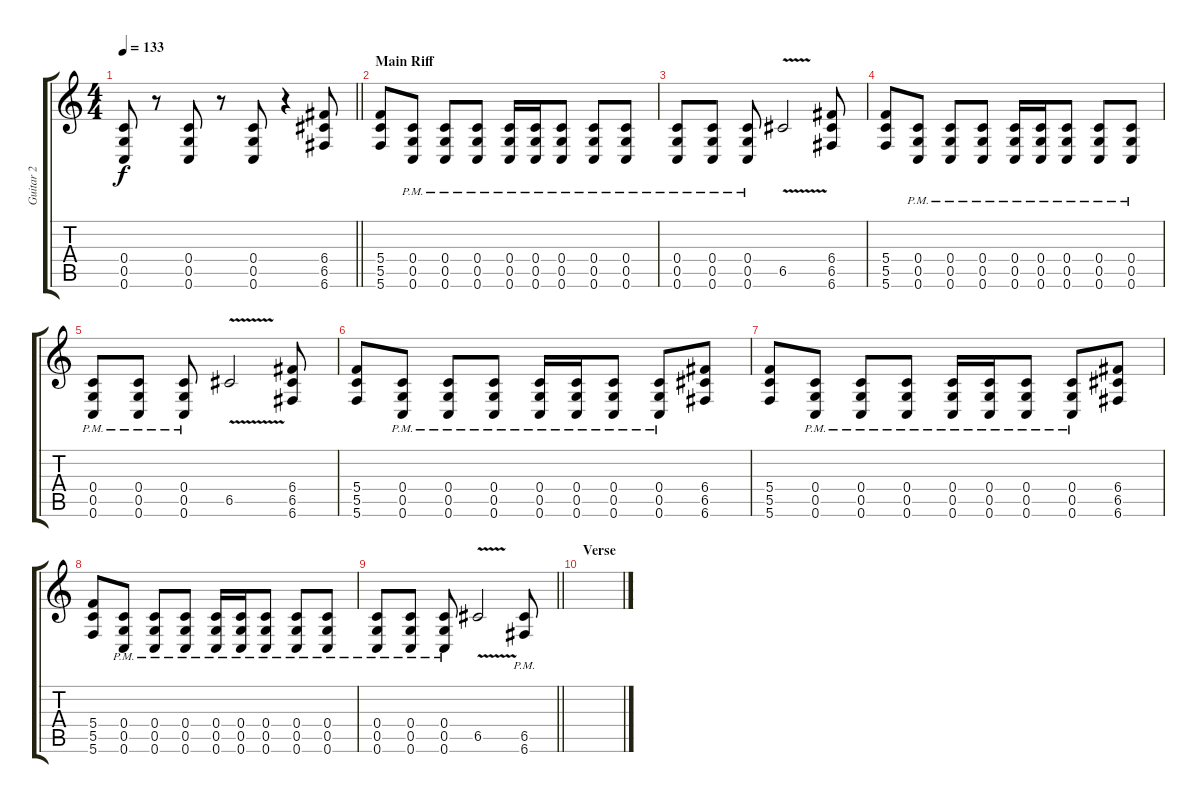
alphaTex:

\track ("Guitar 2" "Guitar 2") {instrument overdrivenguitar}
\staff {score tabs}
\tuning (D4 A3 F3 C3 G2 C2) {hide}
\ts (4 4)
\tempo 133
\clef g2
\barLineRight lightlight
\ks c
(0.4 0.5 0.6).8{dy f} r.8 (0.4 0.5 0.6).8 r.8 (0.4 0.5 0.6).8 r.4 (6.4 6.5 6.6).8 |
\section ("" "Main Riff")
(5.4 5.5 5.6).8 (0.4{pm} 0.5{pm} 0.6{pm}).8 (0.4{pm} 0.5{pm} 0.6{pm}).8 (0.4{pm} 0.5{pm} 0.6{pm}).8 (0.4{pm} 0.5{pm} 0.6{pm}).16 (0.4{pm} 0.5{pm} 0.6{pm}).16 (0.4{pm} 0.5{pm} 0.6{pm}).8 (0.4{pm} 0.5{pm} 0.6{pm}).8 (0.4{pm} 0.5{pm} 0.6{pm}).8 |
(0.4{pm} 0.5{pm} 0.6{pm}).8 (0.4{pm} 0.5{pm} 0.6{pm}).8 (0.4{pm} 0.5{pm} 0.6{pm}).8 6.5{v}.2 (6.4 6.5 6.6).8 |
(5.4 5.5 5.6).8 (0.4{pm} 0.5{pm} 0.6{pm}).8 (0.4{pm} 0.5{pm} 0.6{pm}).8 (0.4{pm} 0.5{pm} 0.6{pm}).8 (0.4{pm} 0.5{pm} 0.6{pm}).16 (0.4{pm} 0.5{pm} 0.6{pm}).16 (0.4{pm} 0.5{pm} 0.6{pm}).8 (0.4{pm} 0.5{pm} 0.6{pm}).8 (0.4{pm} 0.5{pm} 0.6{pm}).8 |
(0.4{pm} 0.5{pm} 0.6{pm}).8 (0.4{pm} 0.5{pm} 0.6{pm}).8 (0.4{pm} 0.5{pm} 0.6{pm}).8 6.5{v}.2 (6.4 6.5 6.6).8 |
(5.4 5.5 5.6).8 (0.4{pm} 0.5{pm} 0.6{pm}).8 (0.4{pm} 0.5{pm} 0.6{pm}).8 (0.4{pm} 0.5{pm} 0.6{pm}).8 (0.4{pm} 0.5{pm} 0.6{pm}).16 (0.4{pm} 0.5{pm} 0.6{pm}).16 (0.4{pm} 0.5{pm} 0.6{pm}).8 (0.4{pm} 0.5{pm} 0.6{pm}).8 (6.4 6.5 6.6).8 |
(5.4 5.5 5.6).8 (0.4{pm} 0.5{pm} 0.6{pm}).8 (0.4{pm} 0.5{pm} 0.6{pm}).8 (0.4{pm} 0.5{pm} 0.6{pm}).8 (0.4{pm} 0.5{pm} 0.6{pm}).16 (0.4{pm} 0.5{pm} 0.6{pm}).16 (0.4{pm} 0.5{pm} 0.6{pm}).8 (0.4{pm} 0.5{pm} 0.6{pm}).8 (6.4 6.5 6.6).8 |
(5.4 5.5 5.6).8 (0.4{pm} 0.5{pm} 0.6{pm}).8 (0.4{pm} 0.5{pm} 0.6{pm}).8 (0.4{pm} 0.5{pm} 0.6{pm}).8 (0.4{pm} 0.5{pm} 0.6{pm}).16 (0.4{pm} 0.5{pm} 0.6{pm}).16 (0.4{pm} 0.5{pm} 0.6{pm}).8 (0.4{pm} 0.5{pm} 0.6{pm}).8 (0.4{pm} 0.5{pm} 0.6{pm}).8 |
\barLineRight lightlight
(0.4{pm} 0.5{pm} 0.6{pm}).8 (0.4{pm} 0.5{pm} 0.6{pm}).8 (0.4{pm} 0.5{pm} 0.6{pm}).8 6.5{v}.2 (6.5{pm} 6.6{pm}).8 |
\section ("" "Verse")
